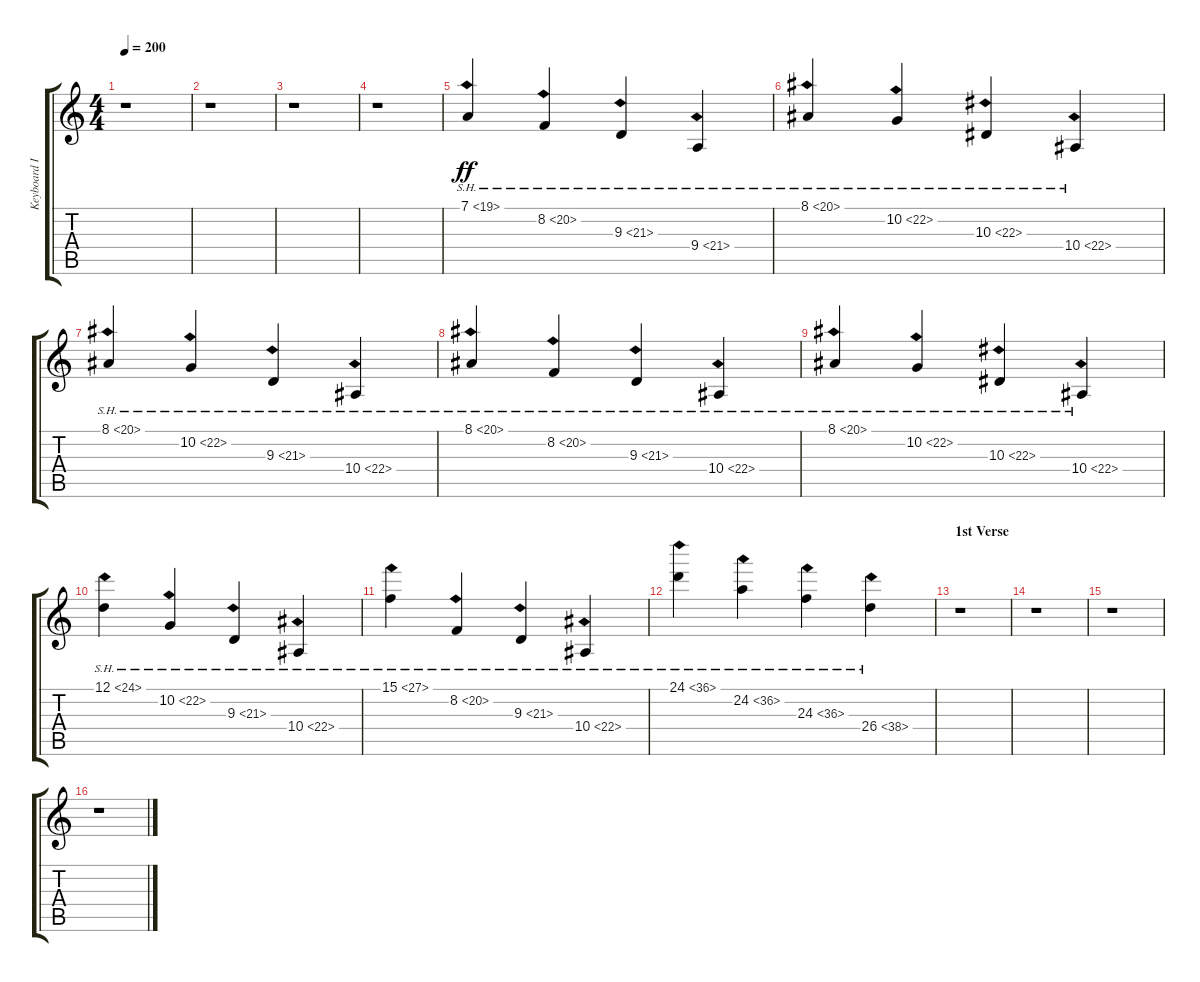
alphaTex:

\track ("Keyboard II" "Keyboard I") {instrument pad1newage}
\staff {score tabs}
\tuning (D4 A3 F3 C3 G2 D2) {hide}
\ts (4 4)
\tempo 200
\clef g2
\ks c
r.1{dy ff} |
r.1 |
r.1 |
r.1 |
7.1{sh 12}.4 8.2{sh 12}.4 9.3{sh 12}.4 9.4{sh 12}.4 |
8.1{sh 12}.4 10.2{sh 12}.4 10.3{sh 12}.4 10.4{sh 12}.4 |
8.1{sh 12}.4 10.2{sh 12}.4 9.3{sh 12}.4 10.4{sh 12}.4 |
8.1{sh 12}.4 8.2{sh 12}.4 9.3{sh 12}.4 10.4{sh 12}.4 |
8.1{sh 12}.4 10.2{sh 12}.4 10.3{sh 12}.4 10.4{sh 12}.4 |
12.1{sh 12}.4 10.2{sh 12}.4 9.3{sh 12}.4 10.4{sh 12}.4 |
15.1{sh 12}.4 8.2{sh 12}.4 9.3{sh 12}.4 10.4{sh 12}.4 |
24.1{sh 12}.4 24.2{sh 12}.4 24.3{sh 12}.4 26.4{sh 12}.4 |
\section ("" "1st Verse")
r.1 |
r.1 |
r.1 |
r.1
